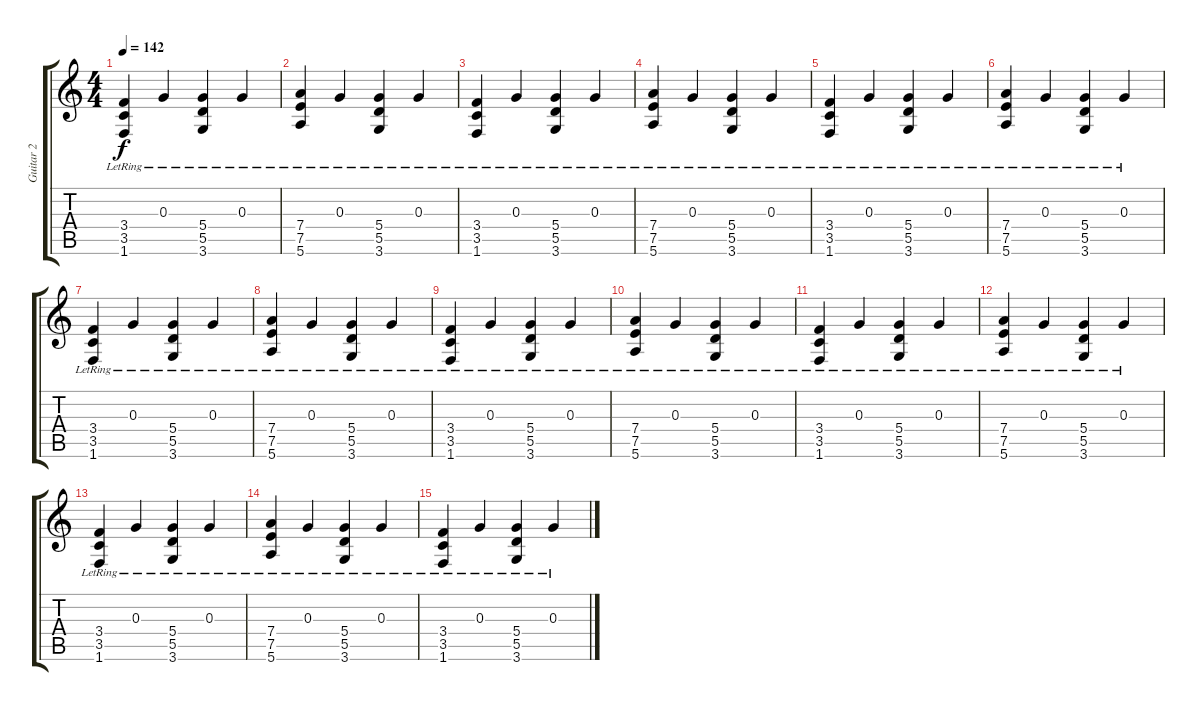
\track ("Guitar 2" "Guitar 2") {instrument acousticguitarsteel}
\staff {score tabs}
\tuning (E4 B3 G3 D3 A2 E2) {hide}
\ts (4 4)
\tempo 142
\clef g2
\ks c
(3.4{lr} 3.5{lr} 1.6{lr}).4{dy f} 0.3{lr}.4 (5.4{lr} 5.5{lr} 3.6{lr}).4 0.3{lr}.4 |
(7.4{lr} 7.5{lr} 5.6{lr}).4 0.3{lr}.4 (5.4{lr} 5.5{lr} 3.6{lr}).4 0.3{lr}.4 |
(3.4{lr} 3.5{lr} 1.6{lr}).4 0.3{lr}.4 (5.4{lr} 5.5{lr} 3.6{lr}).4 0.3{lr}.4 |
(7.4{lr} 7.5{lr} 5.6{lr}).4 0.3{lr}.4 (5.4{lr} 5.5{lr} 3.6{lr}).4 0.3{lr}.4 |
(3.4{lr} 3.5{lr} 1.6{lr}).4 0.3{lr}.4 (5.4{lr} 5.5{lr} 3.6{lr}).4 0.3{lr}.4 |
(7.4{lr} 7.5{lr} 5.6{lr}).4 0.3{lr}.4 (5.4{lr} 5.5{lr} 3.6{lr}).4 0.3{lr}.4 |
(3.4{lr} 3.5{lr} 1.6{lr}).4 0.3{lr}.4 (5.4{lr} 5.5{lr} 3.6{lr}).4 0.3{lr}.4 |
(7.4{lr} 7.5{lr} 5.6{lr}).4 0.3{lr}.4 (5.4{lr} 5.5{lr} 3.6{lr}).4 0.3{lr}.4 |
(3.4{lr} 3.5{lr} 1.6{lr}).4 0.3{lr}.4 (5.4{lr} 5.5{lr} 3.6{lr}).4 0.3{lr}.4 |
(7.4{lr} 7.5{lr} 5.6{lr}).4 0.3{lr}.4 (5.4{lr} 5.5{lr} 3.6{lr}).4 0.3{lr}.4 |
(3.4{lr} 3.5{lr} 1.6{lr}).4 0.3{lr}.4 (5.4{lr} 5.5{lr} 3.6{lr}).4 0.3{lr}.4 |
(7.4{lr} 7.5{lr} 5.6{lr}).4 0.3{lr}.4 (5.4{lr} 5.5{lr} 3.6{lr}).4 0.3{lr}.4 |
(3.4{lr} 3.5{lr} 1.6{lr}).4 0.3{lr}.4 (5.4{lr} 5.5{lr} 3.6{lr}).4 0.3{lr}.4 |
(7.4{lr} 7.5{lr} 5.6{lr}).4 0.3{lr}.4 (5.4{lr} 5.5{lr} 3.6{lr}).4 0.3{lr}.4 |
(3.4{lr} 3.5{lr} 1.6{lr}).4 0.3{lr}.4 (5.4{lr} 5.5{lr} 3.6{lr}).4 0.3{lr}.4
